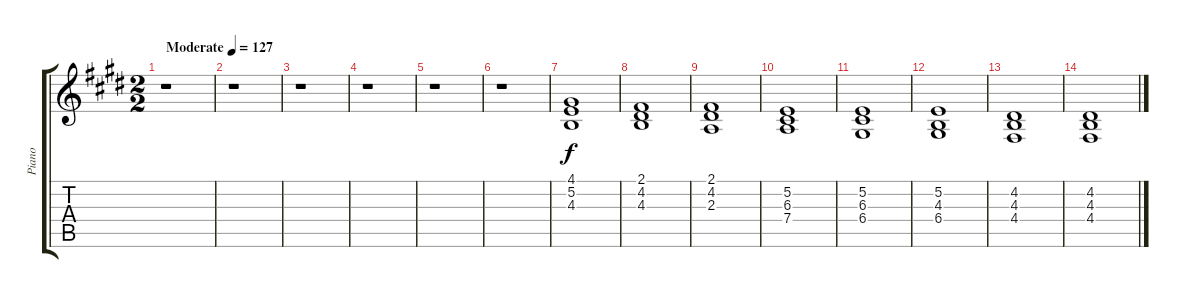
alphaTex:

\track ("Piano" "Piano") {instrument acousticgrandpiano}
\staff {score tabs}
\tuning (E4 B3 G3 D3 A2 E2) {hide}
\ts (2 2)
\tempo (127 "Moderate")
\clef g2
\ks e
r.1{dy f instrument acousticgrandpiano} |
r.1 |
r.1 |
r.1 |
r.1 |
r.1 |
(4.1 5.2 4.3).1 |
(2.1 4.2 4.3).1 |
(2.1 4.2 2.3).1 |
(5.2 6.3 7.4).1 |
(5.2 6.3 6.4).1 |
(5.2 4.3 6.4).1 |
(4.2 4.3 4.4).1 |
(4.2 4.3 4.4).1
